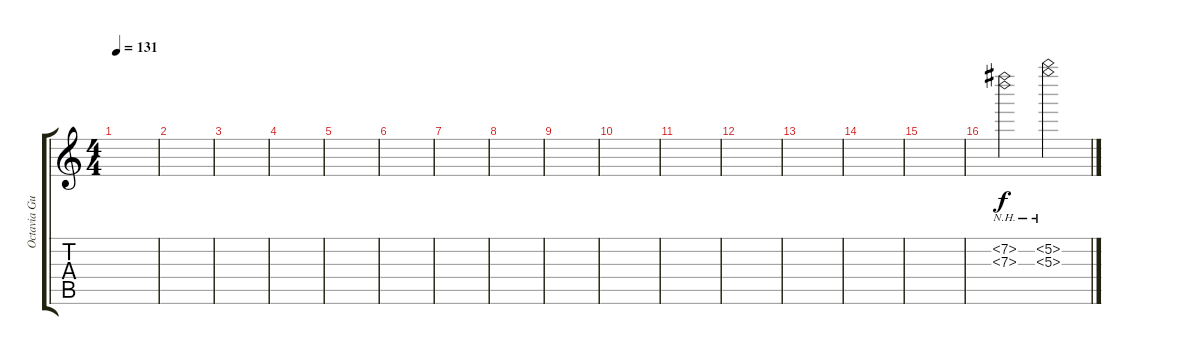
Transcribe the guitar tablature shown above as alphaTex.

\track ("Octavia Guitar" "Octavia Gu") {instrument electricguitarclean}
\staff {score tabs}
\tuning (E5 B4 G4 D4 A3 E3) {hide}
\ts (4 4)
\tempo 131
\clef g2
\ks c
|
|
|
|
|
|
|
|
|
|
|
|
|
|
|
(7.2{nh} 7.3{nh}).2 (5.2{nh} 5.3{nh}).2
